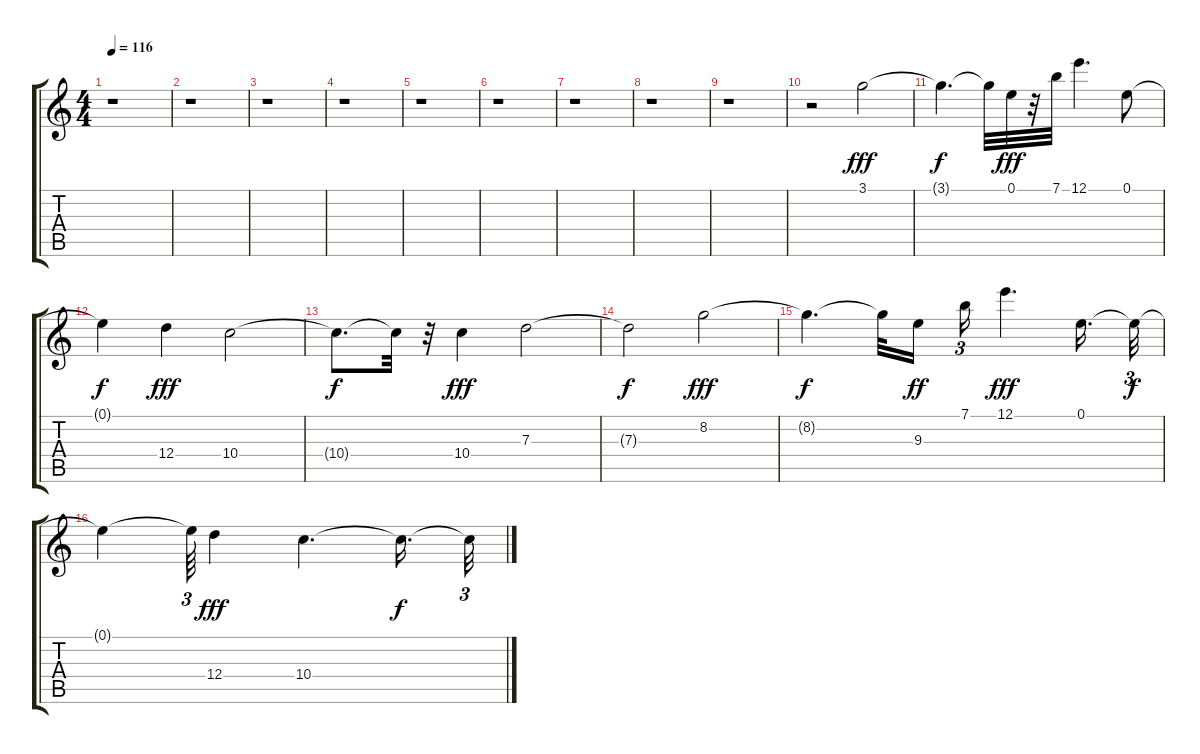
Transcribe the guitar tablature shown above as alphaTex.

\track "" {instrument overdrivenguitar}
\staff {score tabs}
\tuning (E4 B3 G3 D3 A2 E2) {hide}
\ts (4 4)
\tempo 116
\clef g2
\ks c
r.1{dy fff} |
r.1 |
r.1 |
r.1 |
r.1 |
r.1 |
r.1 |
r.1 |
r.1 |
r.2 3.1.2 |
3.1{t}.4{d dy f} 3.1{t}.32 0.1.32{dy fff} r.32 7.1.32 12.1.4{d} 0.1.8 |
0.1{t}.4{dy f} 12.4.4{dy fff} 10.4.2 |
10.4{t}.8{d dy f} 10.4{t}.32 r.32 10.4.4{dy fff} 7.3.2 |
7.3{t}.2{dy f} 8.2.2{dy fff} |
8.2{t}.4{d dy f} 8.2{t}.32 9.3.16{dy ff beam splitsecondary} 7.1.16{tu (3 2)} 12.1.4{d dy fff} 0.1.16{d} 0.1{t}.32{tu (3 2) dy f} |
0.1{t}.4 0.1{t}.64{tu (3 2)} 12.4.4{dy fff} 10.4.4{d} 10.4{t}.16{d dy f} 10.4{t}.32{tu (3 2)}
